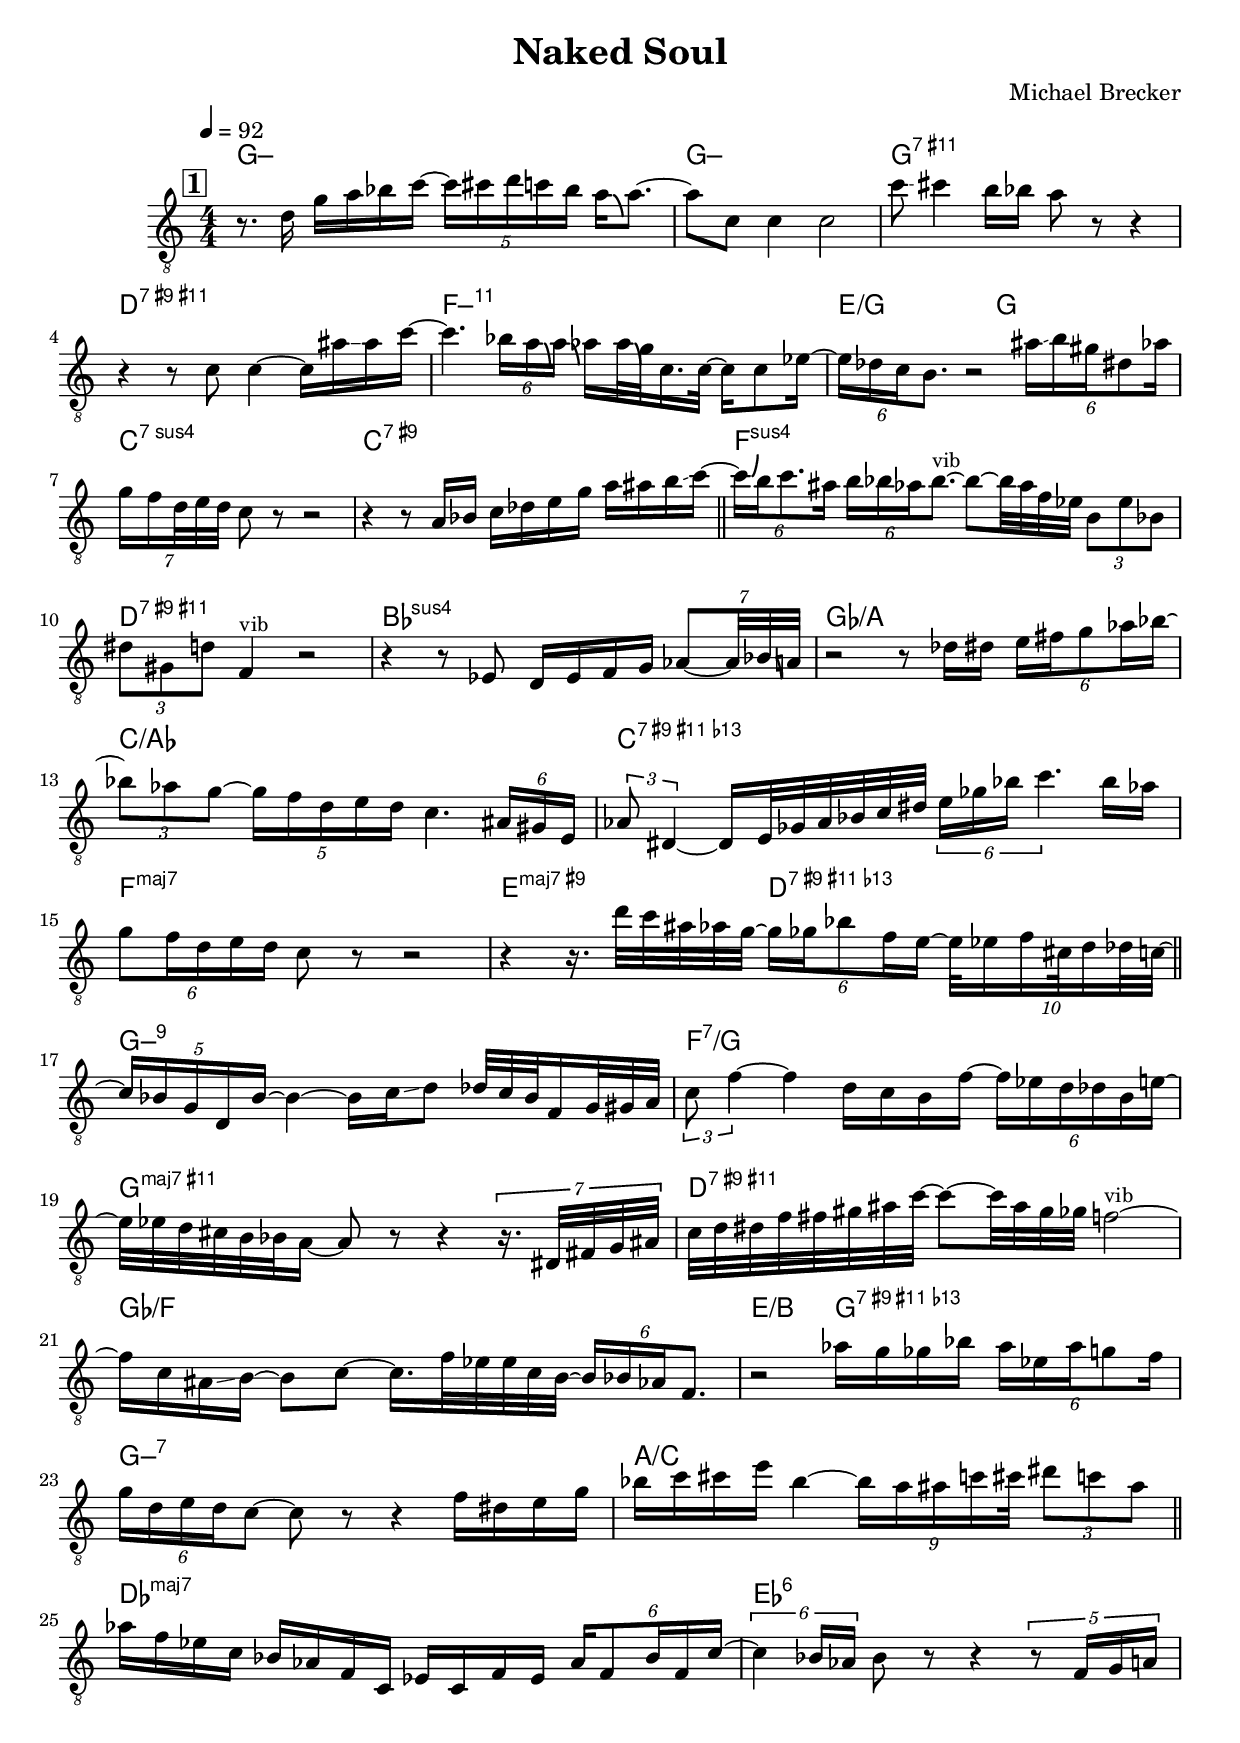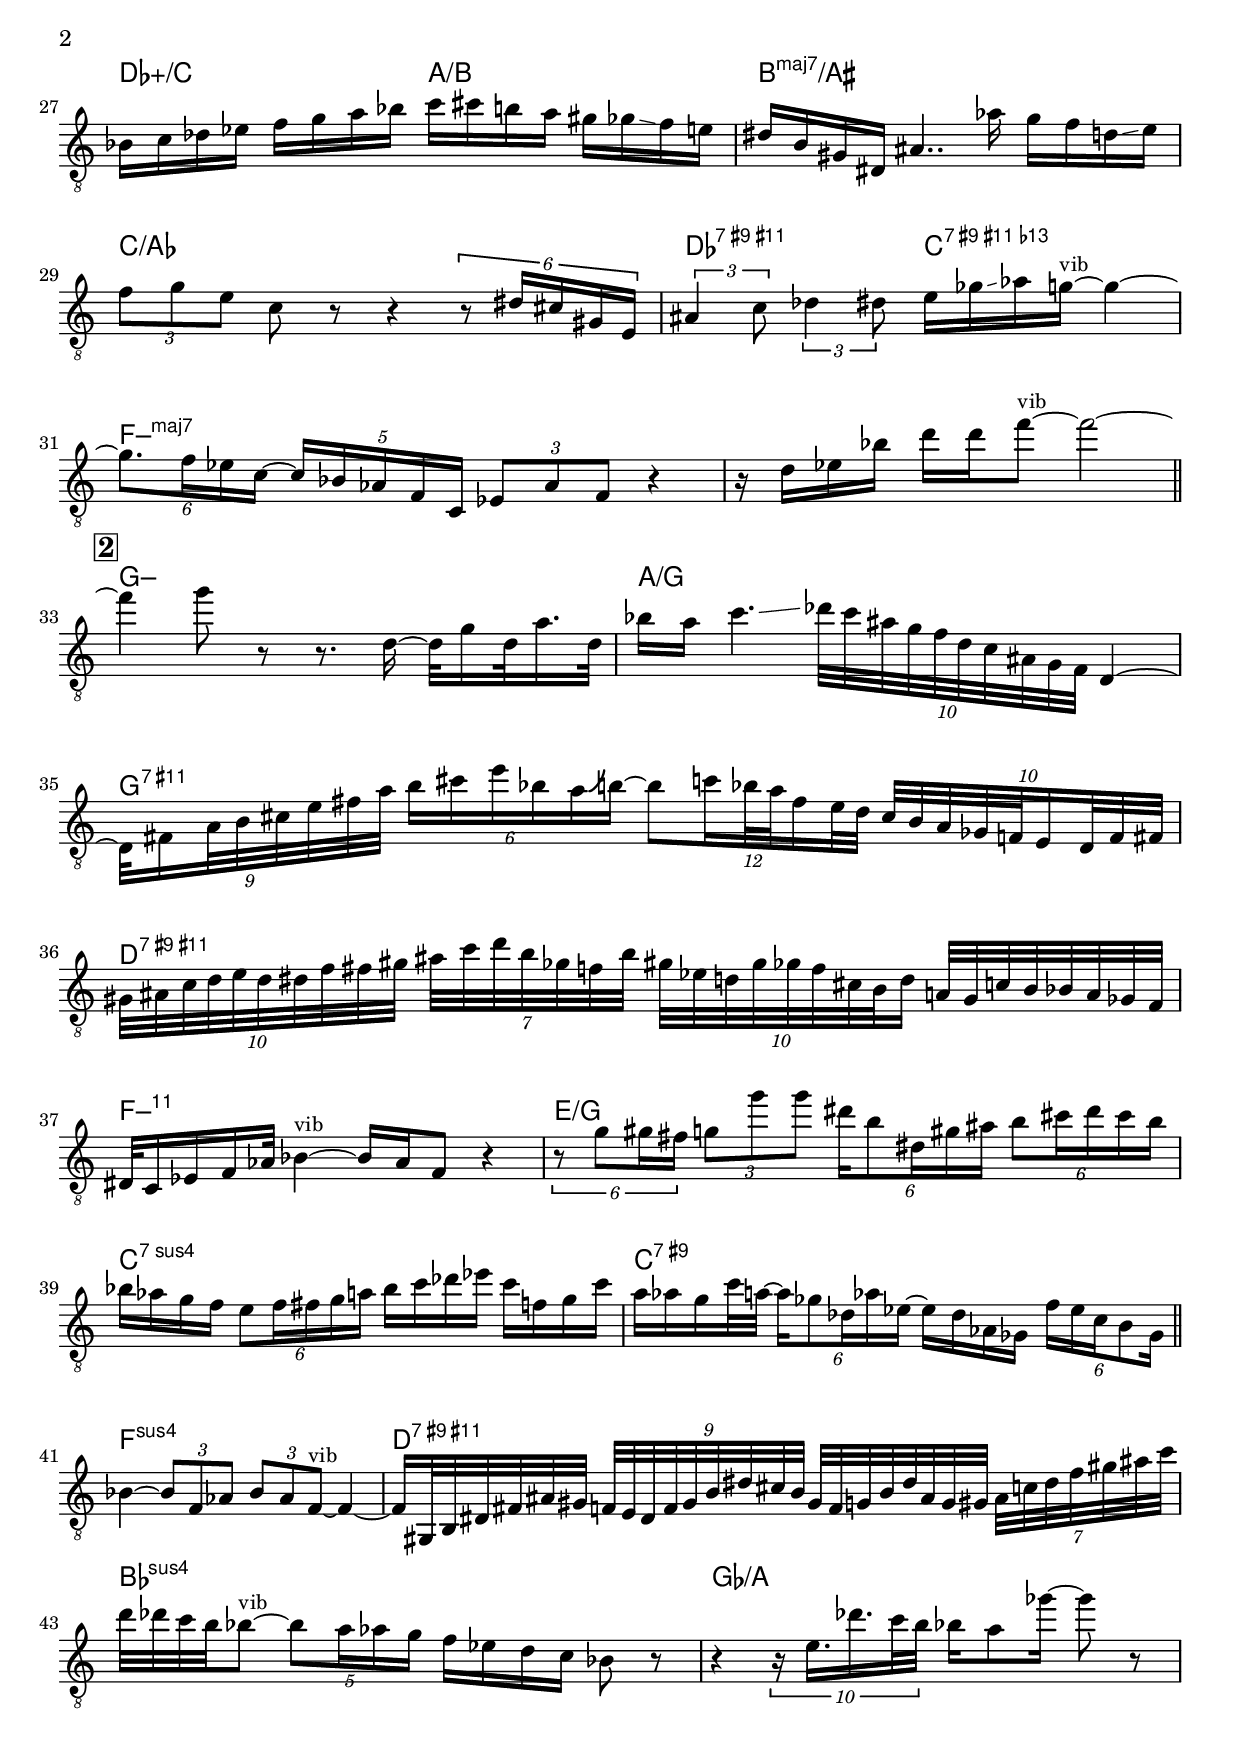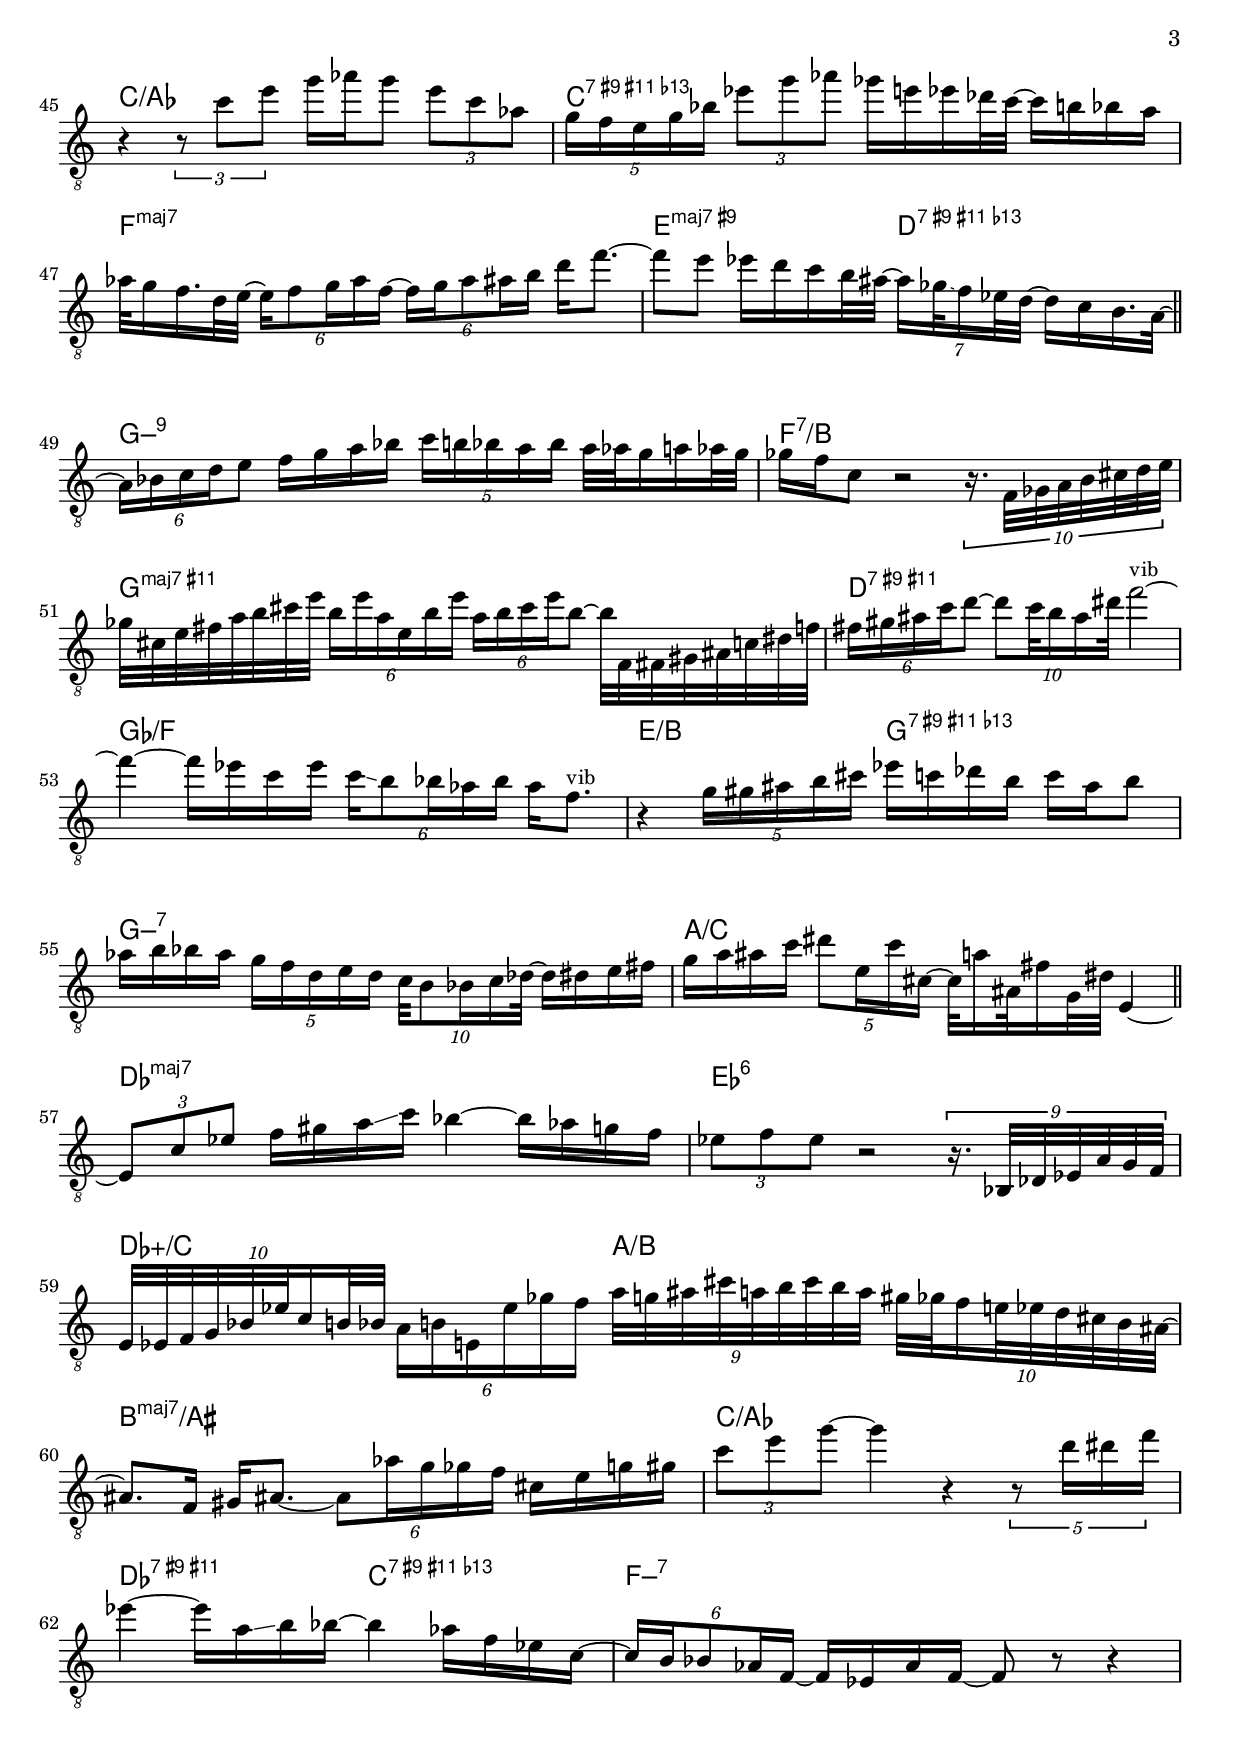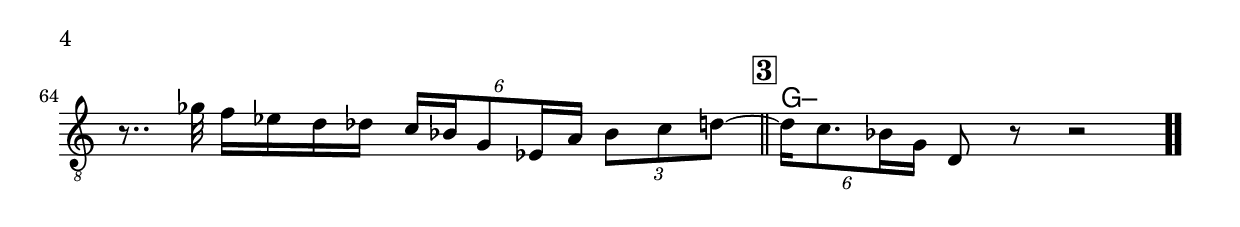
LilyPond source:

\version "2.13.2"

#(ly:set-option 'point-and-click #f)

\header {
  title = "Naked Soul"
  composer = "Michael Brecker"
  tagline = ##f
}
global =
{
    \override Staff.TimeSignature #'style = #'()
    \time 4/4
    \clef "treble_8"
    \key c \major
    \override Rest #'direction = #'0
    \override MultiMeasureRest #'staff-position = #0
}
\score
{
<<
    \transpose c' c'

    \new ChordNames { \chords {
      \set majorSevenSymbol = \markup { "maj7" }
      \set minorChordModifier = \markup { \char ##x2013 }
      
      | g1:min | g1:min | g1:11+.9 | d1:11+.9+ | f1:min11.9 | e2:/g g2 | c1:7sus4 | c1:9+ 
      | f1:sus4 | d1:11+.9+ | bes1:sus4 | ges1:/a | c1:/aes | c1:13-.9+11+ | f1:maj | e2:maj9+ d2:13-.9+11+ 
      | g1:min9 | f1:7/g | g1:maj11+.9 | d1:11+.9+ | ges1:/f | e2:/b g2:13-.9+11+ | g1:min7 | a1:/c 
      | des1:maj | es1:6 | des2:5+/c a2:/b | b1:maj/ais | c1:/aes | des2:11+.9+ c2:13-.9+11+ | f1:min7+maj | s1 
      | g1:min | a1:/g | g1:11+.9 | d1:11+.9+ | f1:min11.9 | e1:/g | c1:7sus4 | c1:9+ 
      | f1:sus4 | d1:11+.9+ | bes1:sus4 | ges1:/a | c1:/aes | c1:13-.9+11+ | f1:maj | e2:maj9+ d2:13-.9+11+ 
      | g1:min9 | f1:7/b | g1:maj11+.9 | d1:11+.9+ | ges1:/f | e2:/b g2:13-.9+11+ | g1:min7 | a1:/c 
      | des1:maj | es1:6 | des2:5+/c a2:/b | b1:maj/ais | c1:/aes | des2:11+.9+ c2:13-.9+11+ | f1:min7 | s1 
      | g1:min|
      }
      }

    \new Staff
    <<
    \transpose c' c'

    {
      \global
  		%\override Score.MetronomeMark #'transparent = ##t
  		%\override Score.MetronomeMark #'stencil = ##f
  		
  		\override HorizontalBracket #'direction = #UP
  		\override HorizontalBracket #'bracket-flare = #'(0 . 0)
  		
  		\override TextSpanner #'dash-fraction = #1.0
  		\override TextSpanner #'bound-details #'left #'text = \markup{ \concat{\draw-line #'(0 . -1.0) \draw-line #'(1.0 . 0) }}
  		\override TextSpanner #'bound-details #'right #'text = \markup{ \concat{ \draw-line #'(1.0 . 0) \draw-line #'(0 . -1.0) }}
          \set Score.markFormatter = #format-mark-box-numbers


      \tempo 4 = 92
      \set Score.currentBarNumber = #1
     
      \bar "||" \mark \default r8. d'16 g'16 a'16 bes'16 c''16~ \tuplet 5/4 {c''16\glissando  cis''16 d''16 c''16 bes'16} a'16\bendAfter #-4  a'8.~ 
      | a'8 c'8 c'4 c'2 
      | c''8\glissando  cis''4 b'16 bes'16 a'8 r8 r4 
      | r4 r8 c'8 c'4~ c'16 ais'16\glissando  ais'16 c''16~ 
      | c''4. \tuplet 6/4 {bes'16 a'16\bendAfter #-4  a'16\bendAfter #-4 } aes'16 aes'32\bendAfter #-4  g'32 c'16. c'32~ c'16 c'8 es'16~ 
      | \tuplet 6/4 {es'16 des'16 c'16 b8.} r2 \tuplet 6/4 {ais'16\glissando  b'16 gis'16 dis'8 aes'16} 
      | \tuplet 7/8 {g'16 f'16 d'32 e'32 d'32} c'8 r8 r2 
      | r4 r8 a16 bes16 c'16 des'16 e'16 g'16 a'16 ais'16 b'16\glissando  c''16~ 
      \bar "||" \tuplet 6/4 {c''16\bendAfter #+4  b'16 c''8. ais'16} \tuplet 6/4 {b'16 bes'16 aes'16 bes'8.~^\markup{\left-align \small vib}} bes'8~ bes'32 aes'32 f'32 es'32 \tuplet 3/2 {b8 es'8 bes8} 
      | \tuplet 3/2 {dis'8 gis8 d'8} f4^\markup{\left-align \small vib} r2 
      | r4 r8 es8 d16 es16 f16 g16 \tuplet 7/8 {aes8~ aes32 bes32\bendAfter #-4  a32} 
      | r2 r8 des'16 dis'16 \tuplet 6/4 {e'16 fis'16 g'8 aes'16 bes'16~} 
      | \tuplet 3/2 {bes'8 aes'8 g'8~} \tuplet 5/4 {g'16 f'16 d'16 e'16 d'16} c'4. \tuplet 6/4 {ais16 gis16 e16} 
      | \tuplet 3/2 {aes8 dis4~} dis16 e32 ges32 aes32 bes32 c'32 dis'32 \tuplet 6/4 {e'16 ges'16 bes'16 c''4.} bes'16 aes'16 
      | \tuplet 6/4 {g'8 f'16 d'16 e'16 d'16} c'8 r8 r2 
      | r4 r16. d''32 c''32 ais'32 aes'32 g'32~ \tuplet 6/4 {g'16 ges'16 bes'8 f'16 e'16~} \tuplet 10/8 {e'32 es'16 f'16 cis'32 d'16 des'32 c'32~} 
      \bar "||" \tuplet 5/4 {c'16 bes16 g16 d16 bes16~} bes4~ bes16 c'16\glissando  d'8 des'32 c'32 bes32 f16 g32 gis32 a32 
      | \tuplet 3/2 {c'8 f'4~} f'4 d'16 c'16 b16 f'16~ \tuplet 6/4 {f'16 es'16 d'16 des'16 b16 e'16~} 
      | e'32 es'32 d'32 cis'32 b32 bes32 a16~ a8 r8 r4 \tuplet 7/8 {r16. dis32 fis32 g32 ais32} 
      | c'32 d'32 dis'32 f'32 fis'32 gis'32 ais'32 c''32~ c''8~ c''32 ais'32 gis'32 ges'32 f'2~^\markup{\left-align \small vib} 
      | f'16 c'16 ais16\glissando  b16~ b8 c'8~ c'16. f'32 es'32 es'32 c'32 b32~ \tuplet 6/4 {b16 bes16 aes16 f8.} 
      | r2 aes'16 g'16 ges'16 bes'16 \tuplet 6/4 {aes'16 es'16 aes'16 g'8 f'16} 
      | \tuplet 6/4 {g'16 d'16 e'16 d'16 c'8~} c'8 r8 r4 f'16 dis'16 e'16 g'16 
      | bes'16 c''16 cis''16 e''16 bes'4~ \tuplet 9/8 {bes'16 a'16 ais'16 c''16 cis''32} \tuplet 3/2 {dis''8 c''8 ais'8} 
      \bar "||" aes'16 f'16 es'16 c'16 bes16 aes16 f16 c16 es16 c16 f16 es16 \tuplet 6/4 {aes16 f8 bes16 f16 c'16~} 
      | \tuplet 6/4 {c'4 bes16 aes16} bes8 r8 r4 \tuplet 5/4 {r8 f16 g16 a16} 
      | bes16 c'16 des'16 es'16 f'16 g'16 a'16 bes'16 c''16 cis''16 b'16 a'16 gis'16 ges'16\glissando  f'16 e'16 
      | dis'16 b16 gis16 dis16 ais4.. aes'16 g'16 f'16 d'16\glissando  e'16 
      | \tuplet 3/2 {f'8 g'8 e'8} c'8 r8 r4 \tuplet 6/4 {r8 dis'16 cis'16 gis16 e16} 
      | \tuplet 3/2 {ais4 c'8} \tuplet 3/2 {des'4 dis'8} e'16 ges'16\glissando  aes'16 g'16~^\markup{\left-align \small vib} g'4~ 
      | \tuplet 6/4 {g'8. f'16 es'16 c'16~} \tuplet 5/4 {c'16 bes16 aes16 f16 c16} \tuplet 3/2 {es8 aes8 f8} r4 
      | r16 d'16 es'16 bes'16 d''16 d''16 f''8~^\markup{\left-align \small vib} f''2~ 
      \bar "||" \mark \default f''4 g''8 r8 r8. d'16~ d'32 g'16 d'32 a'16. d'32 
      | bes'16 a'16 c''4.\glissando  \tuplet 10/8 {des''32 c''32 ais'32 g'32 f'32 d'32 c'32 ais32 g32 f32} d4~ 
      | \tuplet 9/8 {d32 fis16 a32 b32 cis'32 e'32 fis'32 a'32} \tuplet 6/4 {b'16 cis''16 e''16 bes'16 a'16\bendAfter #+4  b'16~} \tuplet 12/8 {b'8 c''16 bes'32 a'32 fis'16 e'32 d'32} \tuplet 10/8 {cis'32 b32 a32 ges32 f32 e16 d32 f32 fis32} 
      | \tuplet 10/8 {gis32 ais32 c'32 d'32 e'32 d'32 dis'32 f'32 fis'32 gis'32} \tuplet 7/8 {ais'32 c''32 d''32 b'32 ges'32 f'32 b'32} \tuplet 10/8 {gis'32 es'32 d'32 gis'32 ges'32 f'32 cis'32 b32 d'16} a32 gis32 c'32 b32 bes32 a32 ges32 f32 
      | dis32 c16 es16 f16 aes32 bes4~^\markup{\left-align \small vib} bes16 aes16 f8 r4 
      | \tuplet 6/4 {r8 g'8 gis'16 fis'16} \tuplet 3/2 {g'8 g''8 g''8} \tuplet 6/4 {dis''16 b'8 dis'16 gis'16 ais'16} \tuplet 6/4 {b'8 cis''16 dis''16 cis''16 b'16} 
      | bes'16 aes'16 g'16 f'16 \tuplet 6/4 {e'8 f'16 fis'16 g'16 a'16} bes'16 c''16 des''16 es''16 c''16 f'16 g'16 c''16 
      | a'16 aes'16 g'16 c''32 a'32~ \tuplet 6/4 {a'16 ges'8 des'16 aes'16 es'16~} es'16 des'16 aes16 ges16 \tuplet 6/4 {f'16 es'16 c'16 b8 ges16} 
      \bar "||" bes4~ \tuplet 3/2 {bes8 f8 aes8} \tuplet 3/2 {bes8 aes8 f8~^\markup{\left-align \small vib}} f4~ 
      | f16 gis,32 b,32 dis32 fis32 ais32 gis32 \tuplet 9/8 {f32 e32 dis32 f32 gis32 b32 dis'32 cis'32 b32} gis32 f32 g32 b32 dis'32 ais32 g32 gis32 \tuplet 7/8 {ais32 c'32 dis'32 f'32 gis'32 ais'32 c''32} 
      | d''32 des''32 c''32 b'32 bes'8~^\markup{\left-align \small vib} \tuplet 5/4 {bes'8 a'16 aes'16 g'16} f'16 es'16 d'16 c'16 bes8 r8 
      | r4 \tuplet 10/8 {r16 e'16. des''16. c''32 b'32} bes'16 a'8 ges''16~ ges''8 r8 
      | r4 \tuplet 3/2 {r8 c''8 e''8} g''16 aes''16 g''8 \tuplet 3/2 {e''8 c''8 aes'8} 
      | \tuplet 5/4 {g'16 f'16 e'16 g'16 bes'16} \tuplet 3/2 {es''8 g''8 aes''8} ges''16 e''16 es''16 des''32 c''32~ c''16 b'16 bes'16 a'16 
      | aes'32 g'16 f'16. d'32 e'32~ \tuplet 6/4 {e'16 f'8 g'16 aes'16 f'16~} \tuplet 6/4 {f'16 g'16 aes'8 ais'16 b'16} d''16 f''8.~ 
      | f''8 e''8 es''16 d''16 c''16 b'32 ais'32~ \tuplet 7/8 {ais'16 ges'32\glissando  f'16 es'32 d'32~} d'16 c'16 b16. a32~ 
      \bar "||" \tuplet 6/4 {a16 bes16 c'16 d'16 e'8} f'16 g'16 a'16 bes'16 \tuplet 5/4 {c''16 b'16 bes'16 a'16 bes'16} a'32 aes'32 g'16 a'16 aes'32 g'32 
      | ges'16 f'16 c'8 r2 \tuplet 10/8 {r16. f32 ges32 a32 b32 cis'32 d'32 e'32} 
      | ges'32 cis'32 e'32 fis'32 a'32 b'32 cis''32 e''32 \tuplet 6/4 {b'16 e''16 a'16 e'16 b'16 e''16} \tuplet 6/4 {a'16 b'16 cis''16 e''16 b'8~} b'32 f32 fis32 gis32 ais32 c'32 dis'32 f'32 
      | \tuplet 6/4 {fis'16 gis'16 ais'16 c''16 d''8~} \tuplet 10/8 {d''8 c''32 b'16 ais'16 dis''32} f''2~^\markup{\left-align \small vib} 
      | f''4~ f''16 es''16 c''16 es''16 \tuplet 6/4 {c''16\glissando  b'8 bes'16 aes'16 bes'16} aes'16 f'8.^\markup{\left-align \small vib} 
      | r4 \tuplet 5/4 {g'16 gis'16 ais'16 b'16 cis''16} es''16 c''16 des''16 b'16 c''16 ais'16 b'8 
      | aes'16 b'16 bes'16 aes'16 \tuplet 5/4 {g'16 f'16 d'16 e'16 d'16} \tuplet 10/8 {c'32 b8 bes16 c'16 des'32~} des'16 dis'16 e'16 fis'16 
      | g'16 a'16 ais'16 c''16 \tuplet 5/4 {dis''8 e'16 c''16 cis'16~} cis'32 a'16 ais32 fis'16 g32 dis'32 e4~ 
      \bar "||" \tuplet 3/2 {e8 c'8 es'8} f'16 gis'16 a'16\glissando  c''16 bes'4~ bes'16 aes'16 g'16 f'16 
      | \tuplet 3/2 {es'8 f'8 es'8} r2 \tuplet 9/8 {r16. bes,32 des32 es32 a32 g32 f32} 
      | \tuplet 10/8 {e32 es32 f32 g32 bes32 es'32 c'16 b32 bes32} \tuplet 6/4 {a16 b16 e16 es'16 ges'16 f'16} \tuplet 9/8 {a'32 g'32 ais'32 cis''32 a'32 b'32 cis''32 b'32 a'32} \tuplet 10/8 {gis'32 ges'32 f'16 e'32 es'32 d'32 cis'32 b32 ais32~} 
      | ais8. f16 gis16 ais8.~ \tuplet 6/4 {ais8 aes'16 g'16 ges'16 f'16} cis'16 e'16 g'16 gis'16 
      | \tuplet 3/2 {c''8 e''8 g''8~} g''4 r4 \tuplet 5/4 {r8 d''16 dis''16 f''16} 
      | es''4~ es''16 a'16\glissando  b'16 bes'16~ bes'4 aes'16 f'16 es'16 c'16~ 
      | \tuplet 6/4 {c'16 b16 bes8 aes16 f16~} f16 es16 aes16 f16~ f8 r8 r4 
      | r8.. ges'32 f'16 es'16 d'16 des'16 \tuplet 6/4 {c'16 bes16 g8 es16 a16} \tuplet 3/2 {bes8 c'8 d'8~} 
      \bar "||" \mark \default \tuplet 6/4 {d'16 c'8. bes16 g16} d8 r8 r2\bar  ".."
    }
    >>
>>    
}
